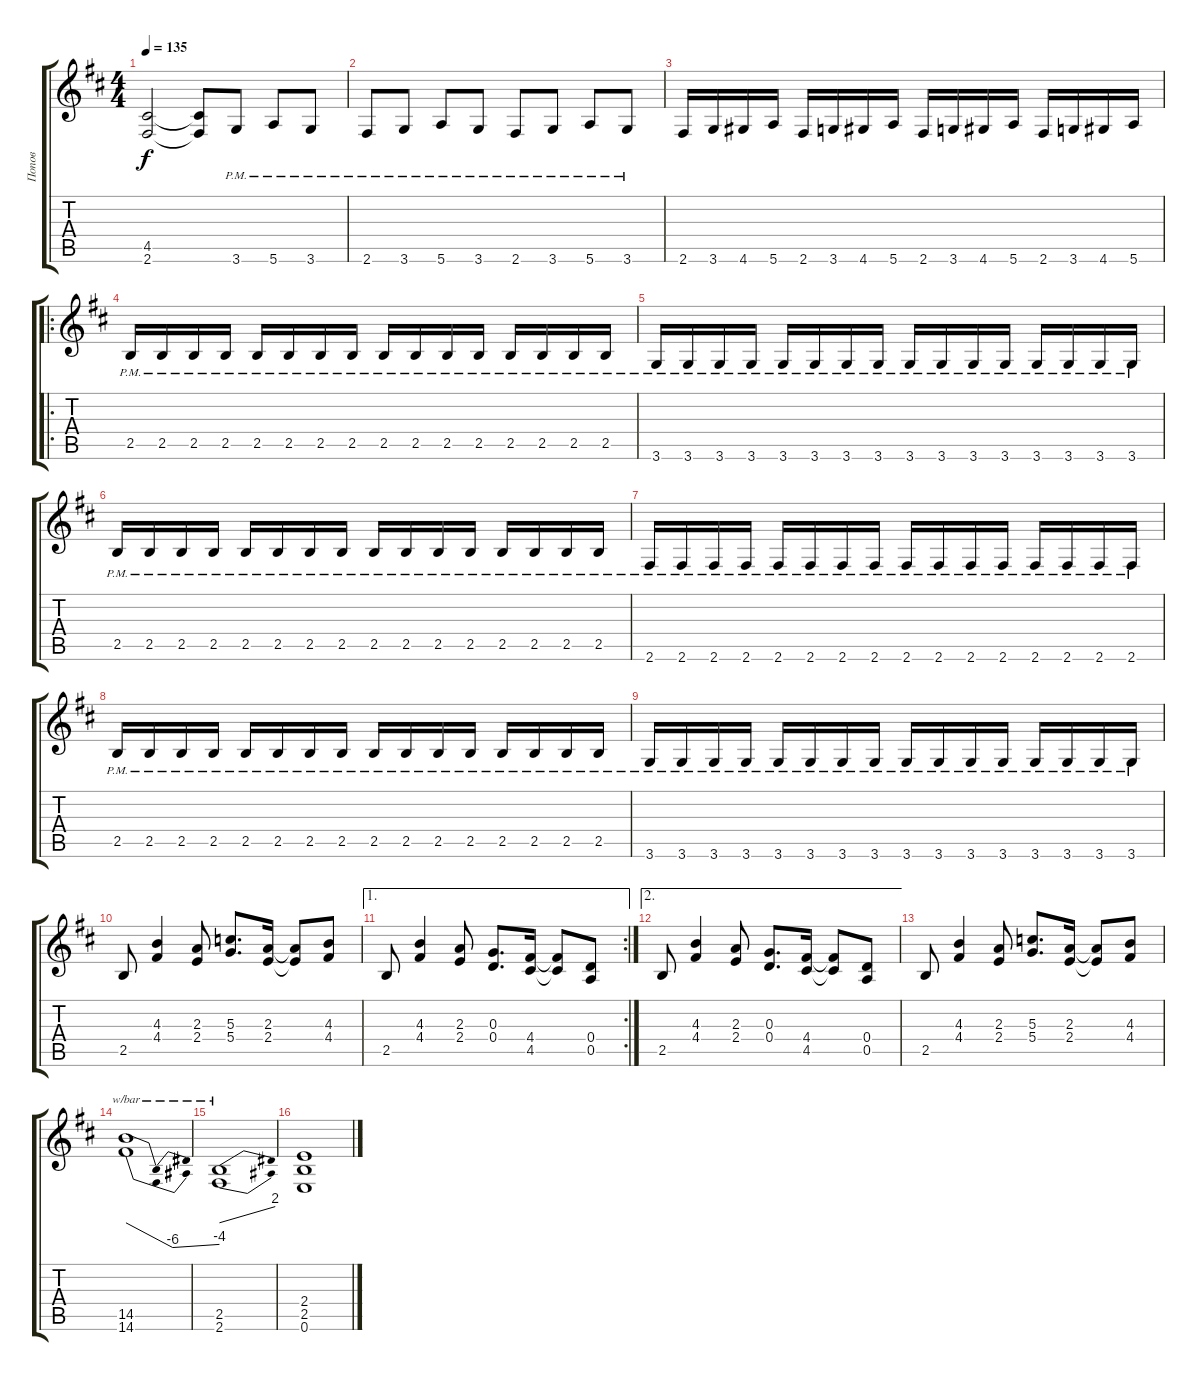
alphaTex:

\track ("Попов" "Попов") {instrument distortionguitar}
\staff {score tabs}
\tuning (E4 B3 G3 D3 A2 E2) {hide}
\ts (4 4)
\tempo 135
\clef g2
\ks d
(4.5 2.6).2{dy f} (4.5{t} 2.6{t}).8 3.6{pm}.8 5.6{pm}.8 3.6{pm}.8 |
2.6{pm}.8 3.6{pm}.8 5.6{pm}.8 3.6{pm}.8 2.6{pm}.8 3.6{pm}.8 5.6{pm}.8 3.6{pm}.8 |
2.6.16 3.6.16 4.6.16 5.6.16 2.6.16 3.6.16 4.6.16 5.6.16 2.6.16 3.6.16 4.6.16 5.6.16 2.6.16 3.6.16 4.6.16 5.6.16 |
\ro
2.5{pm}.16 2.5{pm}.16 2.5{pm}.16 2.5{pm}.16 2.5{pm}.16 2.5{pm}.16 2.5{pm}.16 2.5{pm}.16 2.5{pm}.16 2.5{pm}.16 2.5{pm}.16 2.5{pm}.16 2.5{pm}.16 2.5{pm}.16 2.5{pm}.16 2.5{pm}.16 |
3.6{pm}.16 3.6{pm}.16 3.6{pm}.16 3.6{pm}.16 3.6{pm}.16 3.6{pm}.16 3.6{pm}.16 3.6{pm}.16 3.6{pm}.16 3.6{pm}.16 3.6{pm}.16 3.6{pm}.16 3.6{pm}.16 3.6{pm}.16 3.6{pm}.16 3.6{pm}.16 |
2.5{pm}.16 2.5{pm}.16 2.5{pm}.16 2.5{pm}.16 2.5{pm}.16 2.5{pm}.16 2.5{pm}.16 2.5{pm}.16 2.5{pm}.16 2.5{pm}.16 2.5{pm}.16 2.5{pm}.16 2.5{pm}.16 2.5{pm}.16 2.5{pm}.16 2.5{pm}.16 |
2.6{pm}.16 2.6{pm}.16 2.6{pm}.16 2.6{pm}.16 2.6{pm}.16 2.6{pm}.16 2.6{pm}.16 2.6{pm}.16 2.6{pm}.16 2.6{pm}.16 2.6{pm}.16 2.6{pm}.16 2.6{pm}.16 2.6{pm}.16 2.6{pm}.16 2.6{pm}.16 |
2.5{pm}.16 2.5{pm}.16 2.5{pm}.16 2.5{pm}.16 2.5{pm}.16 2.5{pm}.16 2.5{pm}.16 2.5{pm}.16 2.5{pm}.16 2.5{pm}.16 2.5{pm}.16 2.5{pm}.16 2.5{pm}.16 2.5{pm}.16 2.5{pm}.16 2.5{pm}.16 |
3.6{pm}.16 3.6{pm}.16 3.6{pm}.16 3.6{pm}.16 3.6{pm}.16 3.6{pm}.16 3.6{pm}.16 3.6{pm}.16 3.6{pm}.16 3.6{pm}.16 3.6{pm}.16 3.6{pm}.16 3.6{pm}.16 3.6{pm}.16 3.6{pm}.16 3.6{pm}.16 |
2.5.8 (4.3 4.4).4 (2.3 2.4).8 (5.3 5.4).8{d} (2.3 2.4).16 (2.3{t} 2.4{t}).8 (4.3 4.4).8 |
\ae 1
\rc 2
2.5.8 (4.3 4.4).4 (2.3 2.4).8 (0.3 0.4).8{d} (4.4 4.5).16 (4.4{t} 4.5{t}).8 (0.4 0.5).8 |
\ae 2
2.5.8 (4.3 4.4).4 (2.3 2.4).8 (0.3 0.4).8{d} (4.4 4.5).16 (4.4{t} 4.5{t}).8 (0.4 0.5).8 |
2.5.8 (4.3 4.4).4 (2.3 2.4).8 (5.3 5.4).8{d} (2.3 2.4).16 (2.3{t} 2.4{t}).8 (4.3 4.4).8 |
(14.5 14.6).1{tbe (dip default 0 0 45 -24 60 -16)} |
(2.5 2.6).1{tbe (dive default 0 0 60 8)} |
(2.4 2.5 0.6).1
